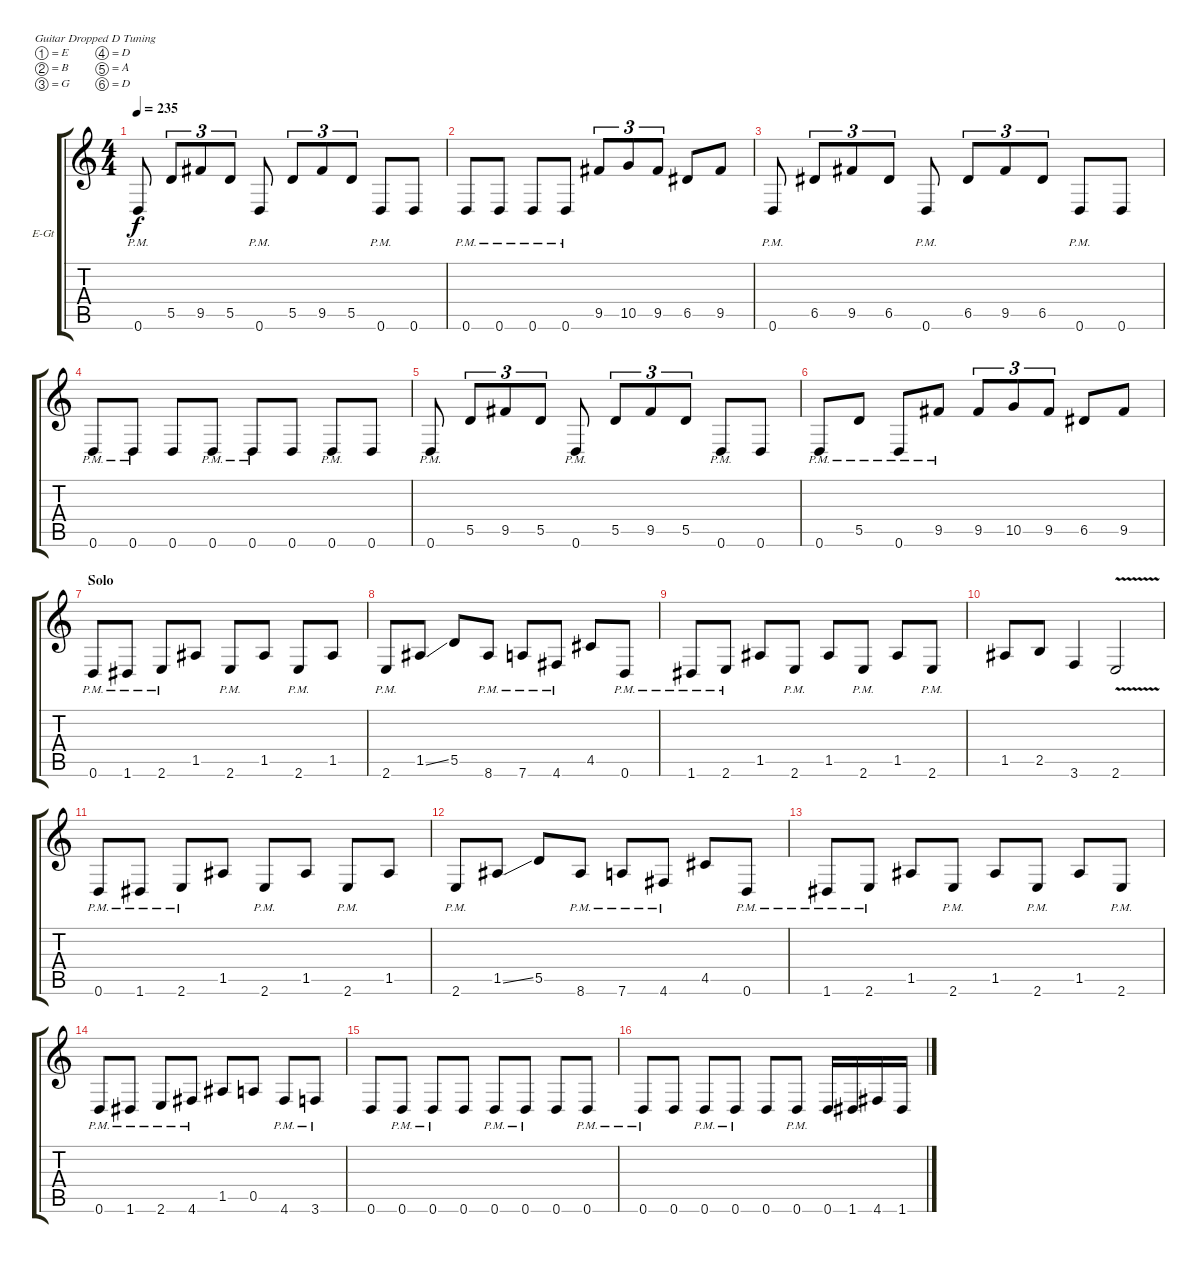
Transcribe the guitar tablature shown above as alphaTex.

\defaultSystemsLayout 4
\bracketExtendMode groupsimilarinstruments
\firstSystemTrackNameOrientation horizontal
\otherSystemsTrackNameOrientation horizontal
\track ("Guitar 1" "E-Gt") {instrument distortionguitar}
\staff {score tabs}
\tuning (E4 B3 G3 D3 A2 D2)
\ts (4 4)
\tempo 235
\clef g2
\ks c
0.6{pm}.8{dy f} 5.5.8{tu (3 2)} 9.5.8{tu (3 2)} 5.5.8{tu (3 2)} 0.6{pm}.8 5.5.8{tu (3 2)} 9.5.8{tu (3 2)} 5.5.8{tu (3 2)} 0.6{pm}.8 0.6.8 |
0.6{pm}.8 0.6{pm}.8 0.6{pm}.8 0.6{pm}.8 9.5.8{tu (3 2)} 10.5.8{tu (3 2)} 9.5.8{tu (3 2)} 6.5.8 9.5.8 |
0.6{pm}.8 6.5.8{tu (3 2)} 9.5.8{tu (3 2)} 6.5.8{tu (3 2)} 0.6{pm}.8 6.5.8{tu (3 2)} 9.5.8{tu (3 2)} 6.5.8{tu (3 2)} 0.6{pm}.8 0.6.8 |
0.6{pm}.8 0.6{pm}.8 0.6.8 0.6{pm}.8 0.6{pm}.8 0.6.8 0.6{pm}.8 0.6.8 |
0.6{pm}.8 5.5.8{tu (3 2)} 9.5.8{tu (3 2)} 5.5.8{tu (3 2)} 0.6{pm}.8 5.5.8{tu (3 2)} 9.5.8{tu (3 2)} 5.5.8{tu (3 2)} 0.6{pm}.8 0.6.8 |
0.6{pm}.8 5.5{pm}.8 0.6{pm}.8 9.5{pm}.8 9.5.8{tu (3 2)} 10.5.8{tu (3 2)} 9.5.8{tu (3 2)} 6.5.8 9.5.8 |
\section ("" "Solo")
0.6{pm}.8 1.6{pm}.8 2.6{pm}.8 1.5.8 2.6{pm}.8 1.5.8 2.6{pm}.8 1.5.8 |
2.6{pm}.8 1.5{ss}.8 5.5.8 8.6{pm}.8 7.6{pm}.8 4.6{pm}.8 4.5.8 0.6{pm}.8 |
1.6{pm}.8 2.6{pm}.8 1.5.8 2.6{pm}.8 1.5.8 2.6{pm}.8 1.5.8 2.6{pm}.8 |
1.5.8 2.5.8 3.6.4 2.6{v}.2 |
0.6{pm}.8 1.6{pm}.8 2.6{pm}.8 1.5.8 2.6{pm}.8 1.5.8 2.6{pm}.8 1.5.8 |
2.6{pm}.8 1.5{ss}.8 5.5.8 8.6{pm}.8 7.6{pm}.8 4.6{pm}.8 4.5.8 0.6{pm}.8 |
1.6{pm}.8 2.6{pm}.8 1.5.8 2.6{pm}.8 1.5.8 2.6{pm}.8 1.5.8 2.6{pm}.8 |
0.6{pm}.8 1.6{pm}.8 2.6{pm}.8 4.6{pm}.8 1.5.8 0.5.8 4.6{pm}.8 3.6{pm}.8 |
0.6.8 0.6{pm}.8 0.6{pm}.8 0.6.8 0.6{pm}.8 0.6{pm}.8 0.6.8 0.6{pm}.8 |
0.6{pm}.8 0.6.8 0.6{pm}.8 0.6{pm}.8 0.6.8 0.6{pm}.8 0.6.16 1.6.16 4.6.16 1.6.16
